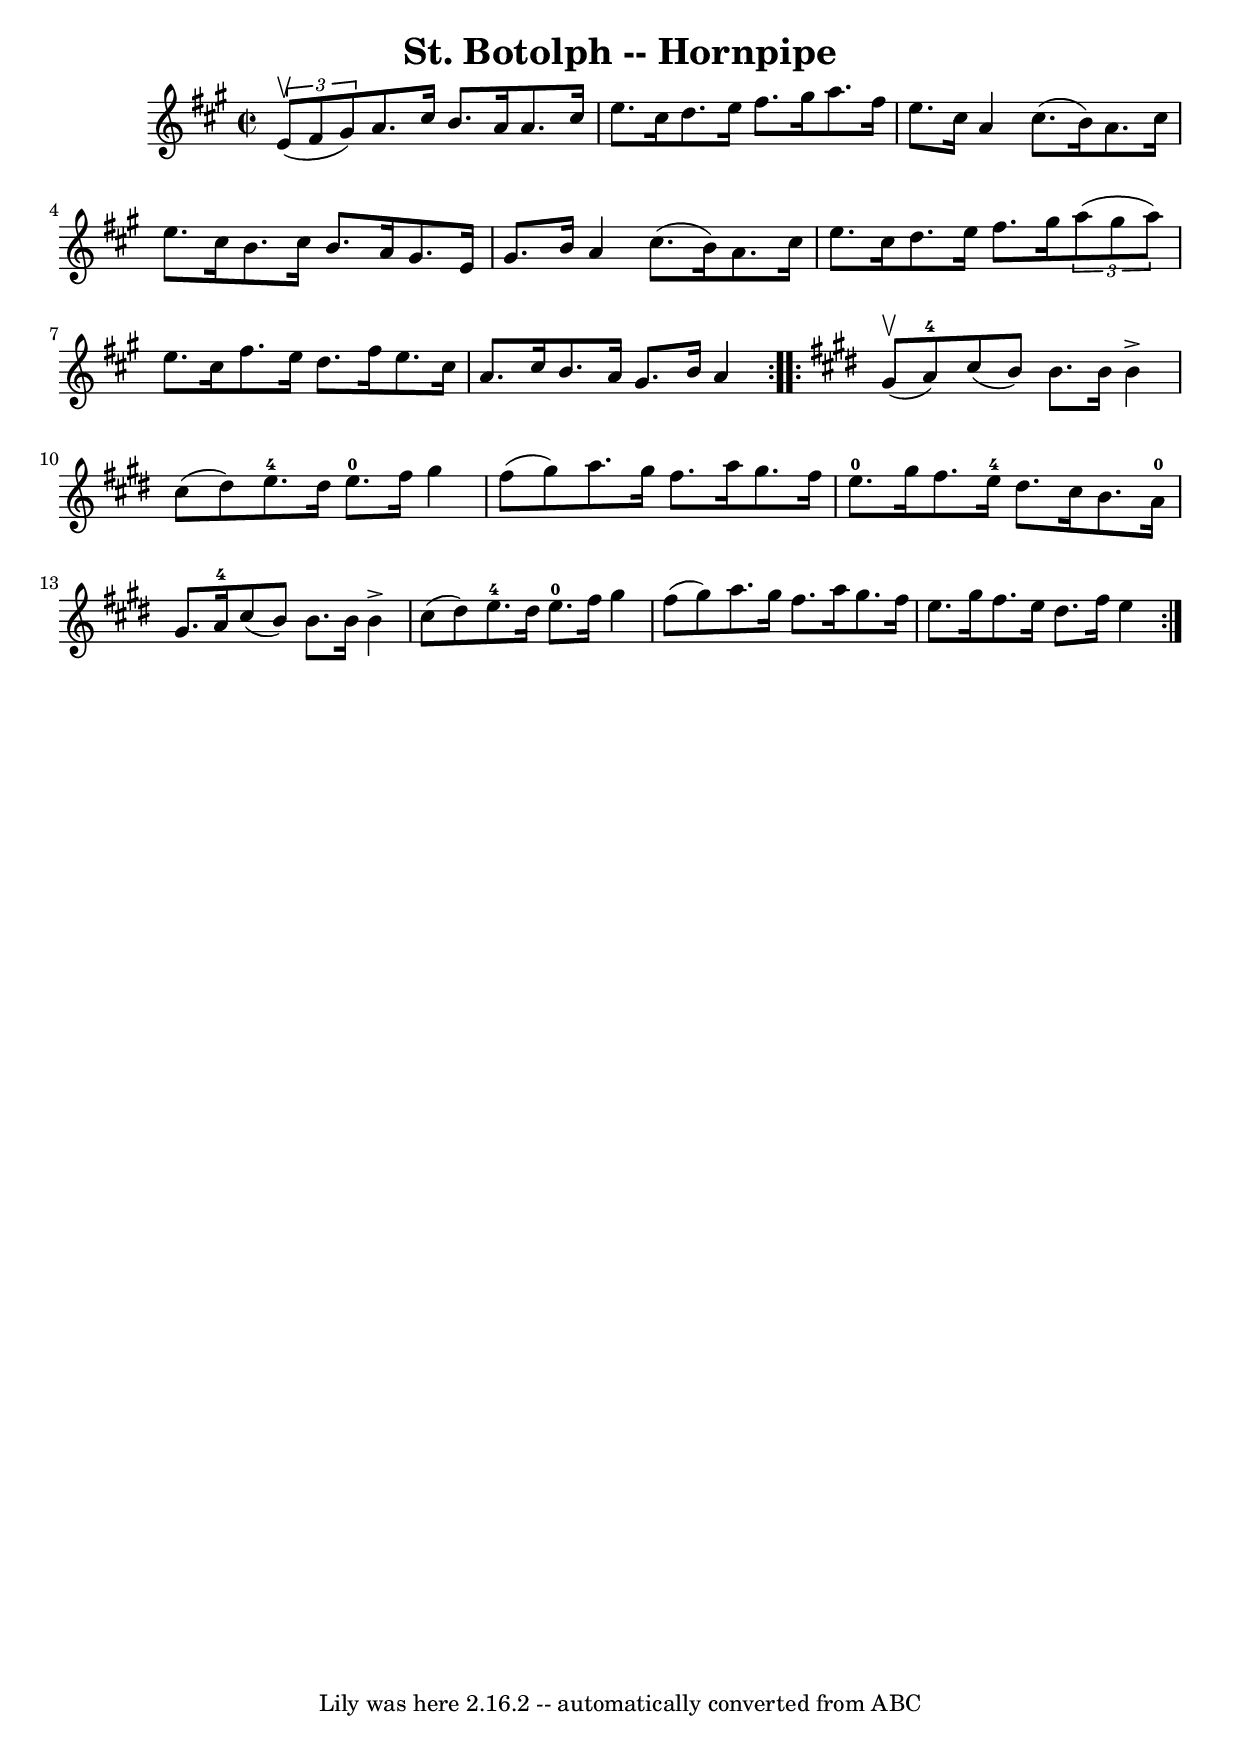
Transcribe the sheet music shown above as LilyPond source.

\version "2.16.2"
\include "Mammoth.ily"
\header {
	%% book = "Cole's 1000 Fiddle Tunes"
	crossRefNumber = "1"
	footnotes = ""
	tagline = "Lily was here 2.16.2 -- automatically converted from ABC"
	title = "St. Botolph -- Hornpipe"
}
voicedefault =  {


\repeat volta 2 {
\override Staff.TimeSignature #'style = #'C
 \time 2/2 
\key a \major   \times 2/3 { e'8 (^\upbow fis'8 gis'8) } 
|
 a'8. cis''16 b'8. a'16 a'8. cis''16 e''8.    
cis''16  |
 d''8. e''16 fis''8. gis''16 a''8. fis''16    
e''8. cis''16  |
 a'4 cis''8. (b'16) a'8. cis''16    
e''8. cis''16  |
 b'8. cis''16 b'8. a'16 gis'8. e'16  
 gis'8. b'16  |
 a'4 cis''8. (b'16) a'8. cis''16    
e''8. cis''16  |
 d''8. e''16 fis''8. gis''16    
\times 2/3 { a''8 (gis''8 a''8) } e''8. cis''16  |
     
fis''8. e''16 d''8. fis''16 e''8. cis''16 a'8. cis''16  
|
 b'8. a'16 gis'8. b'16 a'4  }   
\key e \major   
\repeat volta 2 { gis'8 (^\upbow a'8-4) |
 cis''8 (b'8  
-) b'8. b'16 b'4^\accent cis''8 (dis''8) |
 e''8.-4 
 dis''16 e''8.-0 fis''16 gis''4 fis''8 (gis''8) |
   
 a''8. gis''16 fis''8. a''16 gis''8. fis''16 e''8.-0   
gis''16  |
 fis''8. e''16-4 dis''8. cis''16 b'8. a'16 
-0 gis'8. a'16-4 |
 cis''8 (b'8) b'8. b'16    
b'4^\accent cis''8 (dis''8) |
 e''8.-4 dis''16 e''8. 
-0 fis''16 gis''4 fis''8 (gis''8) |
 a''8. gis''16 
 fis''8. a''16 gis''8. fis''16 e''8. gis''16  |
   
fis''8. e''16 dis''8. fis''16 e''4  }   
}

\score{
    <<

	\context Staff="default"
	{
	    \voicedefault 
	}

    >>
	\layout {
	}
	\midi {}
}
